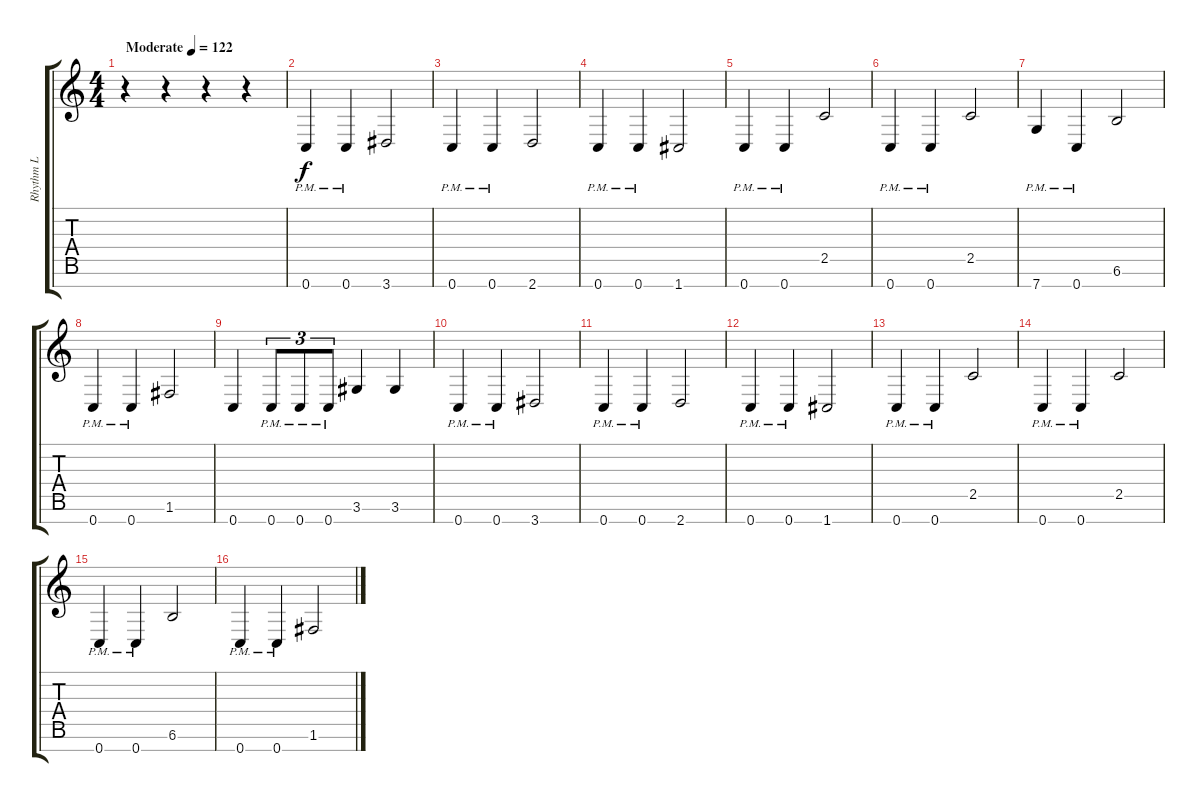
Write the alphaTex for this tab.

\track ("Rhythm L" "Rhythm L") {instrument overdrivenguitar}
\staff {score tabs}
\tuning (F4 C4 Ab3 Eb3 Bb2 F2 C2) {hide}
\ts (4 4)
\tempo (122 "Moderate")
\clef g2
\ks c
r.4{dy f instrument overdrivenguitar} r.4 r.4 r.4 |
0.7{pm}.4 0.7{pm}.4 3.7.2 |
0.7{pm}.4 0.7{pm}.4 2.7.2 |
0.7{pm}.4 0.7{pm}.4 1.7.2 |
0.7{pm}.4 0.7{pm}.4 2.5.2 |
0.7{pm}.4 0.7{pm}.4 2.5.2 |
7.7{pm}.4 0.7{pm}.4 6.6.2 |
0.7{pm}.4 0.7{pm}.4 1.6.2 |
0.7.4 0.7{pm}.8{tu (3 2)} 0.7{pm}.8{tu (3 2)} 0.7{pm}.8{tu (3 2)} 3.6.4 3.6.4 |
0.7{pm}.4 0.7{pm}.4 3.7.2 |
0.7{pm}.4 0.7{pm}.4 2.7.2 |
0.7{pm}.4 0.7{pm}.4 1.7.2 |
0.7{pm}.4 0.7{pm}.4 2.5.2 |
0.7{pm}.4 0.7{pm}.4 2.5.2 |
0.7{pm}.4 0.7{pm}.4 6.6.2 |
0.7{pm}.4 0.7{pm}.4 1.6.2
